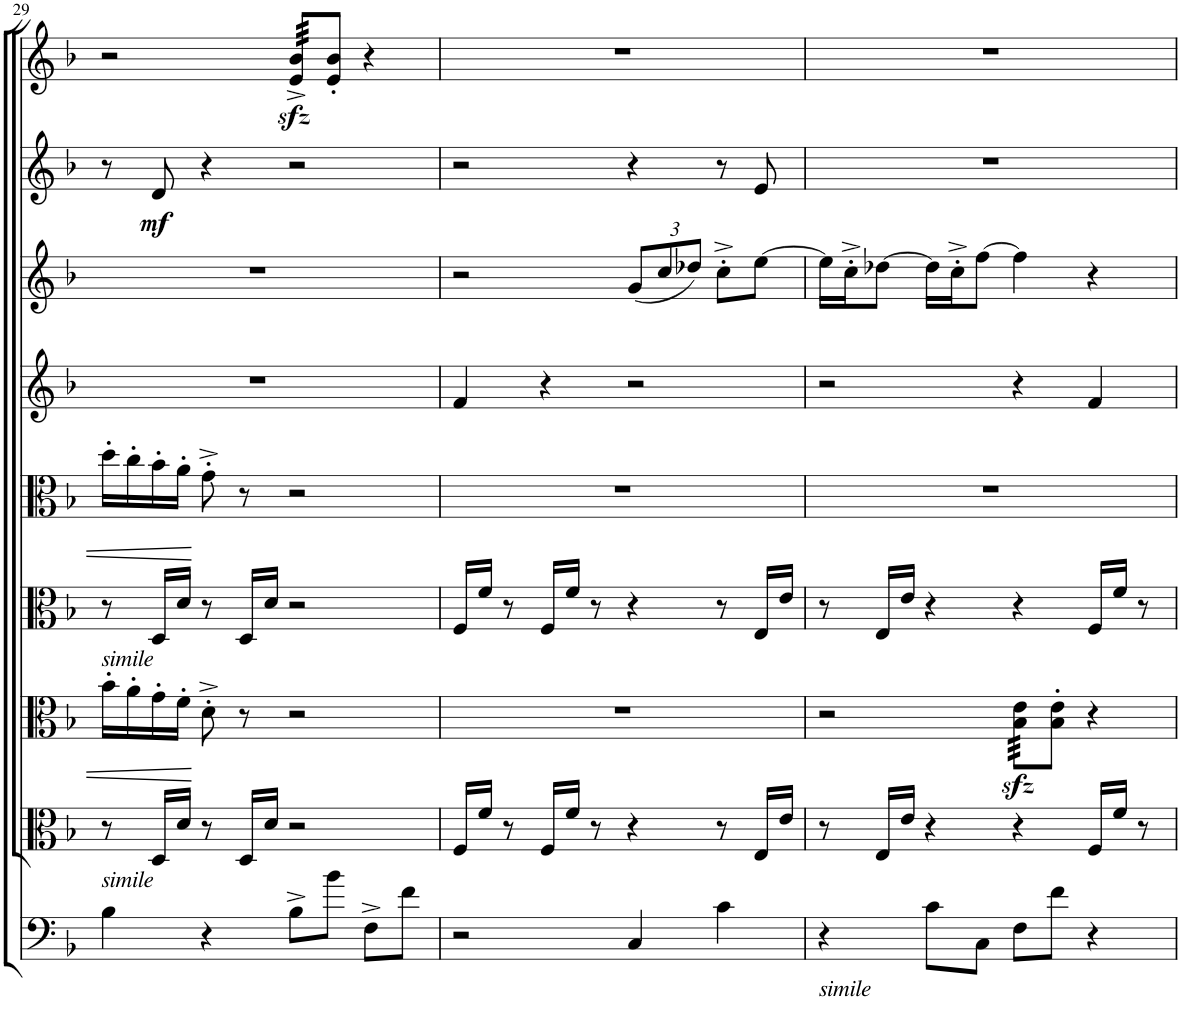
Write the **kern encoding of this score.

**kern	**kern	**kern	**kern	**kern	**kern	**kern	**kern	**dynam	**kern
*part9	*part8	*part7	*part6	*part5	*part4	*part3	*part2	*part2	*part1
*staff9	*staff8	*staff7	*staff6	*staff5	*staff4	*staff3	*staff2	*staff2	*staff1
*I"Bass	*I"Viola 8	*I"Viola 7	*I"Viola 6	*I"Viola 5	*I"Viola 4	*I"Viola 3	*I"Viola 2	*	*I"Viola 1
*	*I'Vla	*I'Vla	*I'Vla	*I'Vla	*I'Vla	*I'Vla	*I'Vla	*	*I'Vla
!!LO:PB:g=z
*clefF4	*clefC3	*clefC3	*clefC3	*clefC3	*clefG2	*clefG2	*clefG2	*	*clefG2
*k[b-]	*k[b-]	*k[b-]	*k[b-]	*k[b-]	*k[b-]	*k[b-]	*k[b-]	*	*k[b-]
*M4/4	*M4/4	*M4/4	*M4/4	*M4/4	*M4/4	*M4/4	*M4/4	*	*M4/4
*met(c)	*met(c)	*met(c)	*met(c)	*met(c)	*met(c)	*met(c)	*met(c)	*	*met(c)
=29	=29	=29	=29	=29	=29	=29	=29	=29	=29
!	!	!	!LO:TX:b:i:t=simile	!	!	!	!	!	!
!	!LO:TX:b:i:t=simile	!	!	!	!	!	!	!	!
4B-\	8r	16b-'\LL	8r	16dd'\LL	1r	1r	8r	.	2r
.	.	16a'\	.	16cc'\	.	.	.	.	.
!	!	!	!	!	!	!	!	!LO:DY:b	!
.	16D/LL	16g'\	16D/LL	16b-'\	.	.	8d/	mf	.
.	16d/JJ	16f'\JJ	16d/JJ	16a'\JJ	.	.	.	.	.
4r	8r	8d'^\	8r	8g'^\	.	.	4r	.	.
.	16D/LL	8r	16D/LL	8r	.	.	.	.	.
.	16d/JJ	.	16d/JJ	.	.	.	.	.	.
*	*	*	*	*	*	*	*	*	*tremolo
8B-^\L	2r	2r	2r	2r	.	.	2r	.	64e/zz<^ 64b-/zz<^LLLL
.	.	.	.	.	.	.	.	.	64e/zz<^ 64b-/zz<^
.	.	.	.	.	.	.	.	.	64e/zz<^ 64b-/zz<^
.	.	.	.	.	.	.	.	.	64e/zz<^ 64b-/zz<^
.	.	.	.	.	.	.	.	.	64e/zz<^ 64b-/zz<^
.	.	.	.	.	.	.	.	.	64e/zz<^ 64b-/zz<^
.	.	.	.	.	.	.	.	.	64e/zz<^ 64b-/zz<^
.	.	.	.	.	.	.	.	.	64e/zz<^ 64b-/zz<^
*	*	*	*	*	*	*	*	*	*Xtremolo
8b-\J	.	.	.	.	.	.	.	.	8e/' 8b-/'J
8F^\L	.	.	.	.	.	.	.	.	4r
8f\J	.	.	.	.	.	.	.	.	.
=30	=30	=30	=30	=30	=30	=30	=30	=30	=30
2r	16F/LL	1r	16F/LL	1r	4f/	2r	2r	.	1r
.	16f/JJ	.	16f/JJ	.	.	.	.	.	.
.	8r	.	8r	.	.	.	.	.	.
.	16F/LL	.	16F/LL	.	4r	.	.	.	.
.	16f/JJ	.	16f/JJ	.	.	.	.	.	.
.	8r	.	8r	.	.	.	.	.	.
*	*	*	*	*	*	*Xbrackettup	*	*	*
4C/	4r	.	4r	.	2r	(12g/L	4r	.	.
.	.	.	.	.	.	12cc/	.	.	.
.	.	.	.	.	.	12dd-X/J)	.	.	.
4c\	8r	.	8r	.	.	8cc'^\L	8r	.	.
.	16E/LL	.	16E/LL	.	.	[8ee\J	8e/	.	.
.	16e/JJ	.	16e/JJ	.	.	.	.	.	.
=31	=31	=31	=31	=31	=31	=31	=31	=31	=31
!LO:TX:b:i:t=simile	!	!	!	!	!	!	!	!	!
4r	8r	2r	8r	1r	2r	16ee\LL]	1r	.	1r
.	.	.	.	.	.	16cc'^\J	.	.	.
.	16E/LL	.	16E/LL	.	.	[8dd-X\J	.	.	.
.	16e/JJ	.	16e/JJ	.	.	.	.	.	.
8c\L	4r	.	4r	.	.	16dd-\LL]	.	.	.
.	.	.	.	.	.	16cc'^\J	.	.	.
8C\J	.	.	.	.	.	[8ff\J	.	.	.
*	*	*tremolo	*	*	*	*	*	*	*
8F\L	4r	64B-\zz< 64e\zz<LLLL	4r	.	4r	4ff\]	.	.	.
.	.	64B-\zz< 64e\zz<	.	.	.	.	.	.	.
.	.	64B-\zz< 64e\zz<	.	.	.	.	.	.	.
.	.	64B-\zz< 64e\zz<	.	.	.	.	.	.	.
.	.	64B-\zz< 64e\zz<	.	.	.	.	.	.	.
.	.	64B-\zz< 64e\zz<	.	.	.	.	.	.	.
.	.	64B-\zz< 64e\zz<	.	.	.	.	.	.	.
.	.	64B-\zz< 64e\zz<	.	.	.	.	.	.	.
*	*	*Xtremolo	*	*	*	*	*	*	*
8f\J	.	8B-\' 8e\'J	.	.	.	.	.	.	.
4r	16F/LL	4r	16F/LL	.	4f/	4r	.	.	.
.	16f/JJ	.	16f/JJ	.	.	.	.	.	.
.	8r	.	8r	.	.	.	.	.	.
=	=	=	=	=	=	=	=	=	=
*-	*-	*-	*-	*-	*-	*-	*-	*-	*-
